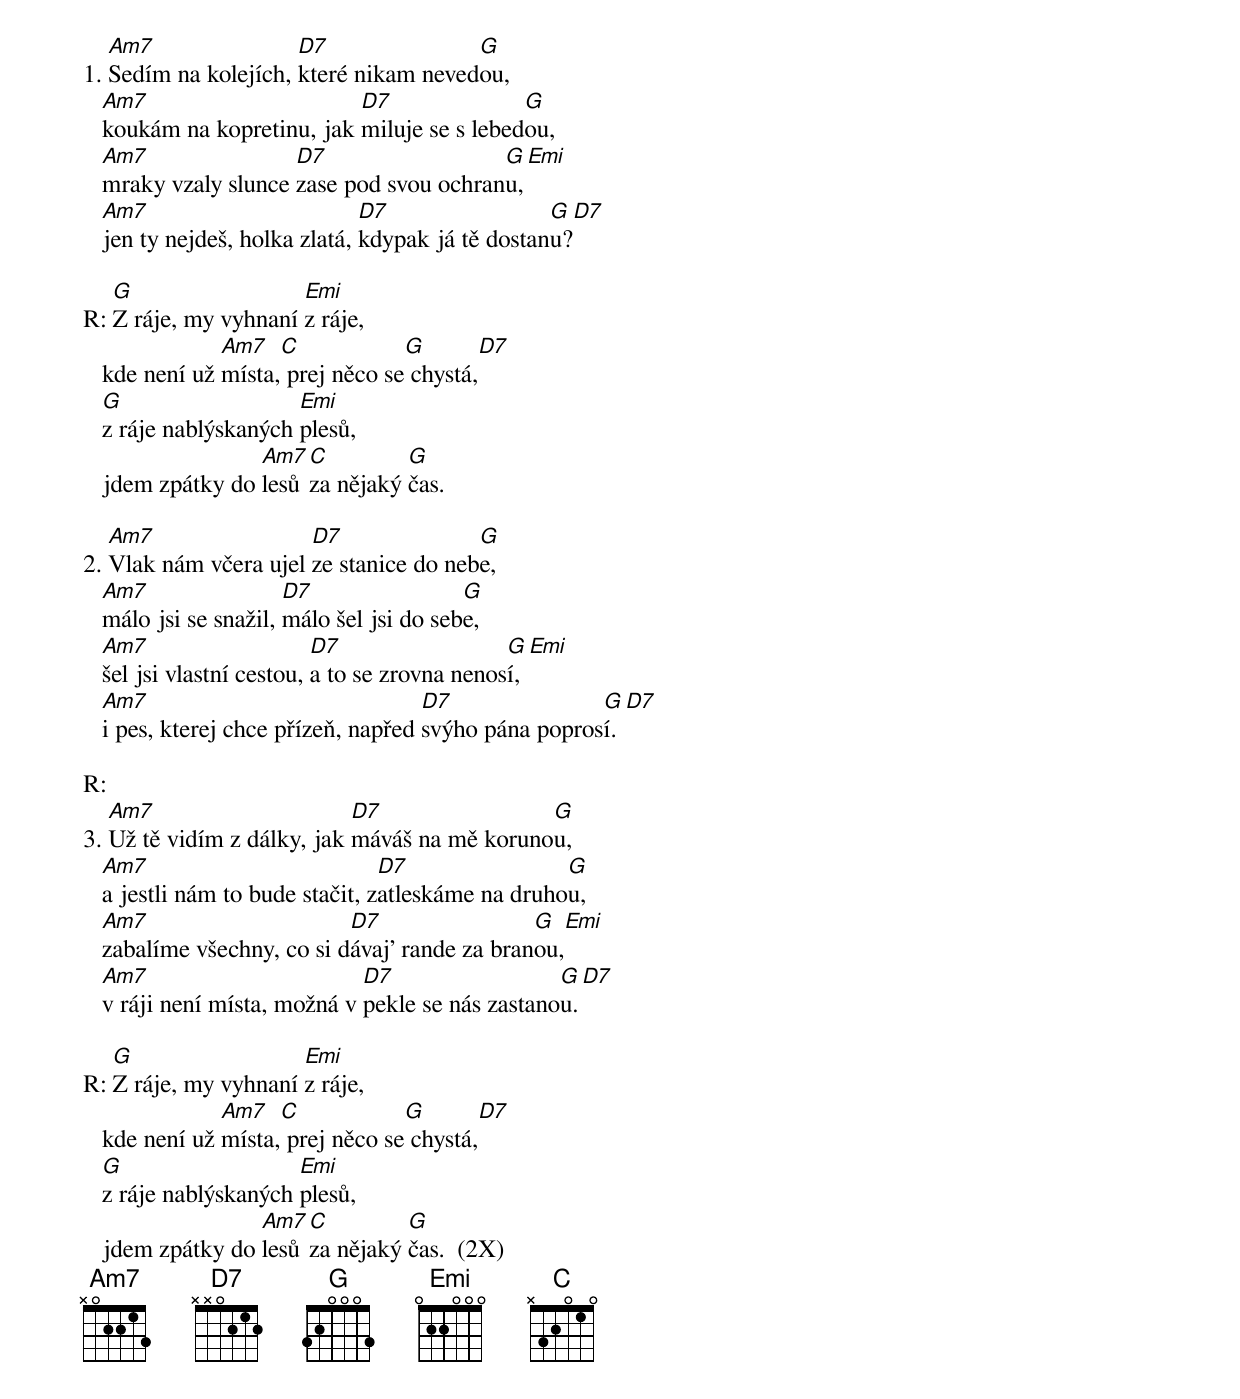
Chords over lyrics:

   Am7                D7               G
1. Sedím na kolejích, které nikam nevedou,
   Am7                      D7               G
   koukám na kopretinu, jak miluje se s lebedou,
   Am7                D7                  G  Emi
   mraky vzaly slunce zase pod svou ochranu,
   Am7                         D7                 G   D7
   jen ty nejdeš, holka zlatá, kdypak já tě dostanu?

   G                  Emi
R: Z ráje, my vyhnaní z ráje,
               Am7   C            G       D7
   kde není už místa, prej něco se chystá,
   G                   Emi
   z ráje nablýskaných plesů,
                  Am7  C         G
   jdem zpátky do lesů za nějaký čas.

   Am7                 D7               G
2. Vlak nám včera ujel ze stanice do nebe,
   Am7                 D7                 G
   málo jsi se snažil, málo šel jsi do sebe,
   Am7                     D7                  G  Emi
   šel jsi vlastní cestou, a to se zrovna nenosí,
   Am7                               D7               G   D7
   i pes, kterej chce přízeň, napřed svýho pána poprosí.

R:
   Am7                      D7                G
3. Už tě vidím z dálky, jak máváš na mě korunou,
   Am7                           D7                G
   a jestli nám to bude stačit, zatleskáme na druhou,
   Am7                      D7                 G   Emi
   zabalíme všechny, co si dávaj' rande za branou,
   Am7                        D7                  G   D7
   v ráji není místa, možná v pekle se nás zastanou.

   G                  Emi
R: Z ráje, my vyhnaní z ráje,
               Am7   C            G       D7
   kde není už místa, prej něco se chystá,
   G                   Emi
   z ráje nablýskaných plesů,
                  Am7  C         G
   jdem zpátky do lesů za nějaký čas.  (2X)
